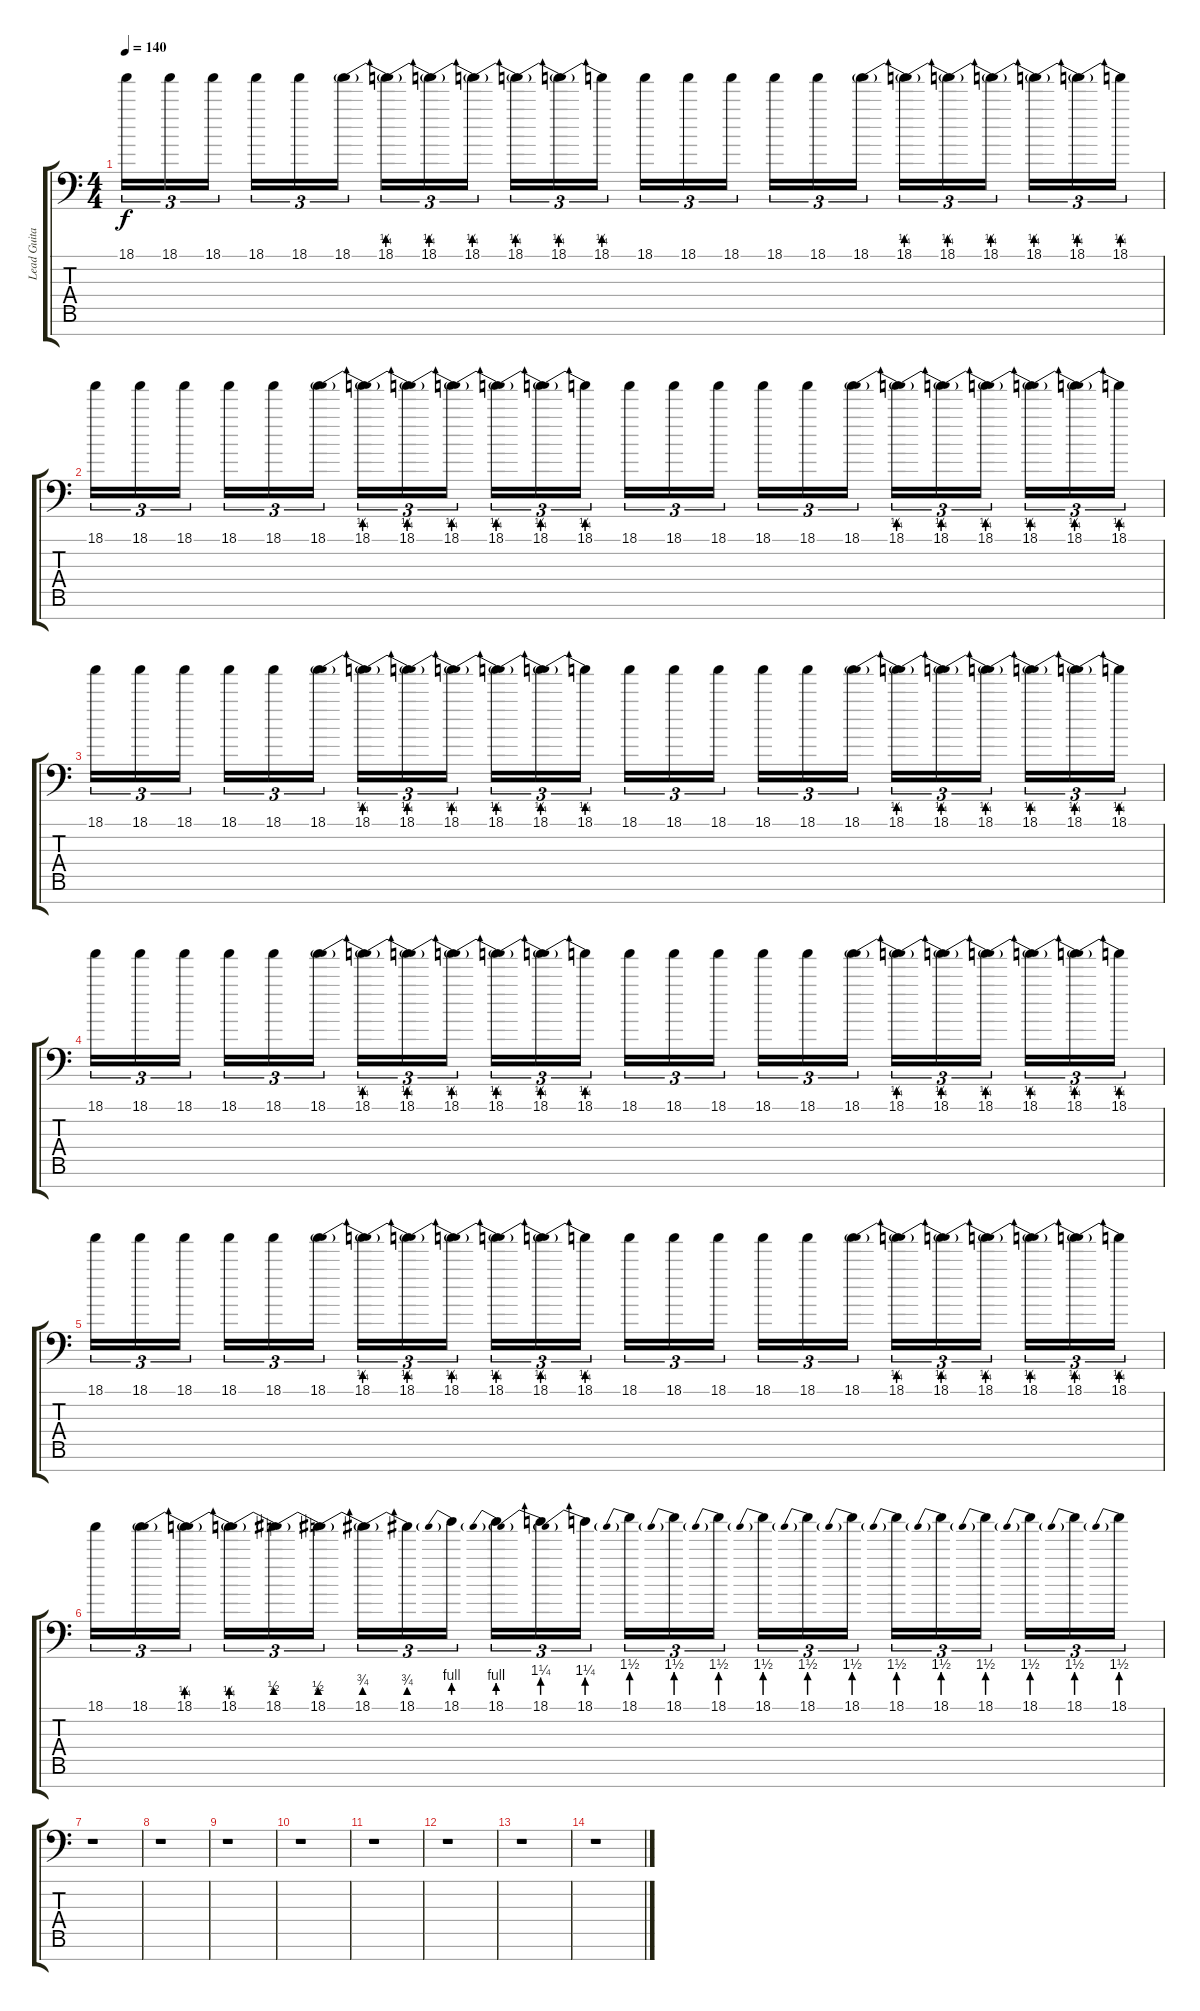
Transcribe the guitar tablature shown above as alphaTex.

\track ("Lead Guitar" "Lead Guita") {instrument distortionguitar}
\staff {score tabs}
\tuning (Eb4 Bb3 Gb3 Db3 Ab2 Eb2 Bb1) {hide}
\ts (4 4)
\tempo 140
\clef f4
\ks c
18.1.16{tu (3 2) dy f} 18.1.16{tu (3 2)} 18.1.16{tu (3 2)} 18.1.16{tu (3 2)} 18.1.16{tu (3 2)} 18.1.16{tu (3 2)} 18.1{be (prebend 0 1 60 1)}.16{tu (3 2)} 18.1{be (prebend 0 1 60 1)}.16{tu (3 2)} 18.1{be (prebend 0 1 60 1)}.16{tu (3 2)} 18.1{be (prebend 0 1 60 1)}.16{tu (3 2)} 18.1{be (prebend 0 1 60 1)}.16{tu (3 2)} 18.1{be (prebend 0 1 60 1)}.16{tu (3 2)} 18.1.16{tu (3 2)} 18.1.16{tu (3 2)} 18.1.16{tu (3 2)} 18.1.16{tu (3 2)} 18.1.16{tu (3 2)} 18.1.16{tu (3 2)} 18.1{be (prebend 0 1 60 1)}.16{tu (3 2)} 18.1{be (prebend 0 1 60 1)}.16{tu (3 2)} 18.1{be (prebend 0 1 60 1)}.16{tu (3 2)} 18.1{be (prebend 0 1 60 1)}.16{tu (3 2)} 18.1{be (prebend 0 1 60 1)}.16{tu (3 2)} 18.1{be (prebend 0 1 60 1)}.16{tu (3 2)} |
18.1.16{tu (3 2)} 18.1.16{tu (3 2)} 18.1.16{tu (3 2)} 18.1.16{tu (3 2)} 18.1.16{tu (3 2)} 18.1.16{tu (3 2)} 18.1{be (prebend 0 1 60 1)}.16{tu (3 2)} 18.1{be (prebend 0 1 60 1)}.16{tu (3 2)} 18.1{be (prebend 0 1 60 1)}.16{tu (3 2)} 18.1{be (prebend 0 1 60 1)}.16{tu (3 2)} 18.1{be (prebend 0 1 60 1)}.16{tu (3 2)} 18.1{be (prebend 0 1 60 1)}.16{tu (3 2)} 18.1.16{tu (3 2)} 18.1.16{tu (3 2)} 18.1.16{tu (3 2)} 18.1.16{tu (3 2)} 18.1.16{tu (3 2)} 18.1.16{tu (3 2)} 18.1{be (prebend 0 1 60 1)}.16{tu (3 2)} 18.1{be (prebend 0 1 60 1)}.16{tu (3 2)} 18.1{be (prebend 0 1 60 1)}.16{tu (3 2)} 18.1{be (prebend 0 1 60 1)}.16{tu (3 2)} 18.1{be (prebend 0 1 60 1)}.16{tu (3 2)} 18.1{be (prebend 0 1 60 1)}.16{tu (3 2)} |
18.1.16{tu (3 2)} 18.1.16{tu (3 2)} 18.1.16{tu (3 2)} 18.1.16{tu (3 2)} 18.1.16{tu (3 2)} 18.1.16{tu (3 2)} 18.1{be (prebend 0 1 60 1)}.16{tu (3 2)} 18.1{be (prebend 0 1 60 1)}.16{tu (3 2)} 18.1{be (prebend 0 1 60 1)}.16{tu (3 2)} 18.1{be (prebend 0 1 60 1)}.16{tu (3 2)} 18.1{be (prebend 0 1 60 1)}.16{tu (3 2)} 18.1{be (prebend 0 1 60 1)}.16{tu (3 2)} 18.1.16{tu (3 2)} 18.1.16{tu (3 2)} 18.1.16{tu (3 2)} 18.1.16{tu (3 2)} 18.1.16{tu (3 2)} 18.1.16{tu (3 2)} 18.1{be (prebend 0 1 60 1)}.16{tu (3 2)} 18.1{be (prebend 0 1 60 1)}.16{tu (3 2)} 18.1{be (prebend 0 1 60 1)}.16{tu (3 2)} 18.1{be (prebend 0 1 60 1)}.16{tu (3 2)} 18.1{be (prebend 0 1 60 1)}.16{tu (3 2)} 18.1{be (prebend 0 1 60 1)}.16{tu (3 2)} |
18.1.16{tu (3 2)} 18.1.16{tu (3 2)} 18.1.16{tu (3 2)} 18.1.16{tu (3 2)} 18.1.16{tu (3 2)} 18.1.16{tu (3 2)} 18.1{be (prebend 0 1 60 1)}.16{tu (3 2)} 18.1{be (prebend 0 1 60 1)}.16{tu (3 2)} 18.1{be (prebend 0 1 60 1)}.16{tu (3 2)} 18.1{be (prebend 0 1 60 1)}.16{tu (3 2)} 18.1{be (prebend 0 1 60 1)}.16{tu (3 2)} 18.1{be (prebend 0 1 60 1)}.16{tu (3 2)} 18.1.16{tu (3 2)} 18.1.16{tu (3 2)} 18.1.16{tu (3 2)} 18.1.16{tu (3 2)} 18.1.16{tu (3 2)} 18.1.16{tu (3 2)} 18.1{be (prebend 0 1 60 1)}.16{tu (3 2)} 18.1{be (prebend 0 1 60 1)}.16{tu (3 2)} 18.1{be (prebend 0 1 60 1)}.16{tu (3 2)} 18.1{be (prebend 0 1 60 1)}.16{tu (3 2)} 18.1{be (prebend 0 1 60 1)}.16{tu (3 2)} 18.1{be (prebend 0 1 60 1)}.16{tu (3 2)} |
18.1.16{tu (3 2)} 18.1.16{tu (3 2)} 18.1.16{tu (3 2)} 18.1.16{tu (3 2)} 18.1.16{tu (3 2)} 18.1.16{tu (3 2)} 18.1{be (prebend 0 1 60 1)}.16{tu (3 2)} 18.1{be (prebend 0 1 60 1)}.16{tu (3 2)} 18.1{be (prebend 0 1 60 1)}.16{tu (3 2)} 18.1{be (prebend 0 1 60 1)}.16{tu (3 2)} 18.1{be (prebend 0 1 60 1)}.16{tu (3 2)} 18.1{be (prebend 0 1 60 1)}.16{tu (3 2)} 18.1.16{tu (3 2)} 18.1.16{tu (3 2)} 18.1.16{tu (3 2)} 18.1.16{tu (3 2)} 18.1.16{tu (3 2)} 18.1.16{tu (3 2)} 18.1{be (prebend 0 1 60 1)}.16{tu (3 2)} 18.1{be (prebend 0 1 60 1)}.16{tu (3 2)} 18.1{be (prebend 0 1 60 1)}.16{tu (3 2)} 18.1{be (prebend 0 1 60 1)}.16{tu (3 2)} 18.1{be (prebend 0 1 60 1)}.16{tu (3 2)} 18.1{be (prebend 0 1 60 1)}.16{tu (3 2)} |
18.1.16{tu (3 2)} 18.1.16{tu (3 2)} 18.1{be (prebend 0 1 60 1)}.16{tu (3 2)} 18.1{be (prebend 0 1 60 1)}.16{tu (3 2)} 18.1{be (prebend 0 2 60 2)}.16{tu (3 2)} 18.1{be (prebend 0 2 60 2)}.16{tu (3 2)} 18.1{be (prebend 0 3 60 3)}.16{tu (3 2)} 18.1{be (prebend 0 3 60 3)}.16{tu (3 2)} 18.1{be (prebend 0 4 60 4)}.16{tu (3 2)} 18.1{be (prebend 0 4 60 4)}.16{tu (3 2)} 18.1{be (prebend 0 5 60 5)}.16{tu (3 2)} 18.1{be (prebend 0 5 60 5)}.16{tu (3 2)} 18.1{be (prebend 0 6 60 6)}.16{tu (3 2)} 18.1{be (prebend 0 6 60 6)}.16{tu (3 2)} 18.1{be (prebend 0 6 60 6)}.16{tu (3 2)} 18.1{be (prebend 0 6 60 6)}.16{tu (3 2)} 18.1{be (prebend 0 6 60 6)}.16{tu (3 2)} 18.1{be (prebend 0 6 60 6)}.16{tu (3 2)} 18.1{be (prebend 0 6 60 6)}.16{tu (3 2)} 18.1{be (prebend 0 6 60 6)}.16{tu (3 2)} 18.1{be (prebend 0 6 60 6)}.16{tu (3 2)} 18.1{be (prebend 0 6 60 6)}.16{tu (3 2)} 18.1{be (prebend 0 6 60 6)}.16{tu (3 2)} 18.1{be (prebend 0 6 60 6)}.16{tu (3 2)} |
r.1 |
r.1 |
r.1 |
r.1 |
r.1 |
r.1 |
r.1 |
r.1
